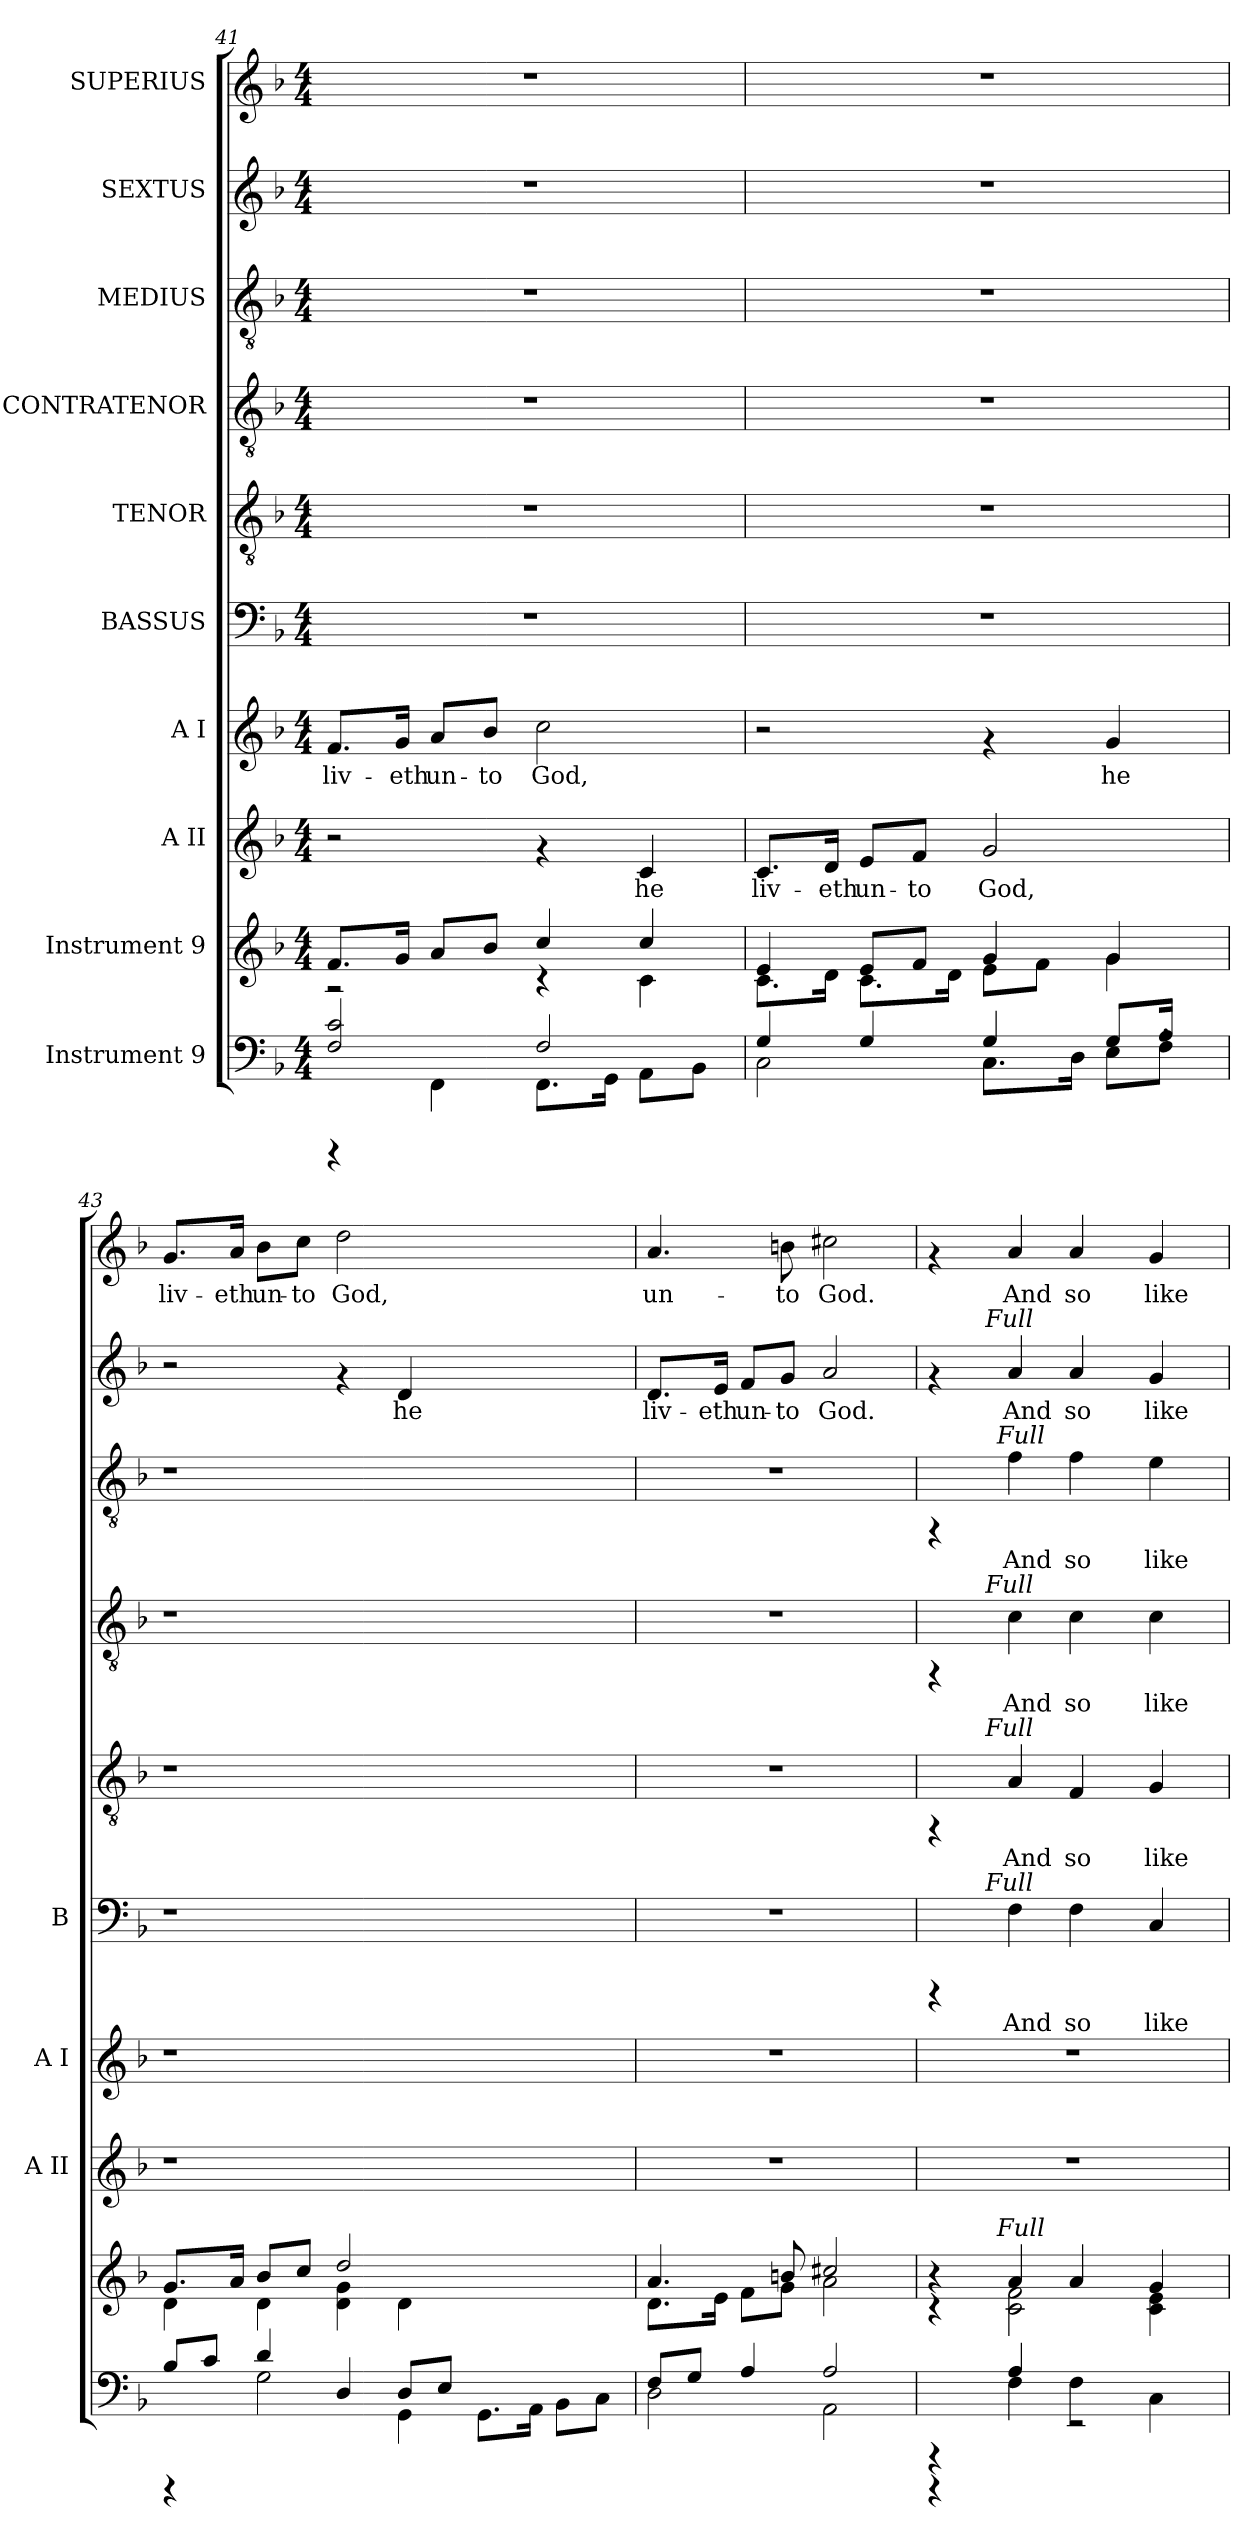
**kern	**kern	**kern	**text	**kern	**text	**kern	**text	**kern	**text	**kern	**text	**kern	**text	**kern	**text	**kern	**text
*part10	*part9	*part8	*part8	*part7	*part7	*part6	*part6	*part5	*part5	*part4	*part4	*part3	*part3	*part2	*part2	*part1	*part1
*staff10	*staff9	*staff8	*staff8	*staff7	*staff7	*staff6	*staff6	*staff5	*staff5	*staff4	*staff4	*staff3	*staff3	*staff2	*staff2	*staff1	*staff1
*I"Instrument 9	*I"Instrument 9	*I"A II	*	*I"A I	*	*I"BASSUS	*	*I"TENOR	*	*I"CONTRATENOR	*	*I"MEDIUS	*	*I"SEXTUS	*	*I"SUPERIUS	*
*	*	*I'A II	*	*I'A I	*	*I'B	*	*	*	*	*	*	*	*	*	*	*
*clefF4	*clefG2	*clefG2	*	*clefG2	*	*clefF4	*	*clefGv2	*	*clefGv2	*	*clefGv2	*	*clefG2	*	*clefG2	*
*k[b-]	*k[b-]	*k[b-]	*	*k[b-]	*	*k[b-]	*	*k[b-]	*	*k[b-]	*	*k[b-]	*	*k[b-]	*	*k[b-]	*
*F:	*F:	*F:	*	*F:	*	*F:	*	*F:	*	*F:	*	*F:	*	*F:	*	*F:	*
*M4/4	*M4/4	*M4/4	*	*M4/4	*	*M4/4	*	*M4/4	*	*M4/4	*	*M4/4	*	*M4/4	*	*M4/4	*
=41	=41	=41	=41	=41	=41	=41	=41	=41	=41	=41	=41	=41	=41	=41	=41	=41	=41
*^	*^	*	*	*	*	*	*	*	*	*	*	*	*	*	*	*	*
!	!	!	!	!	!	!	!LO:LY:b:cj	!	!	!	!	!	!	!	!	!	!	!	!
4rGGGG	2F/ 2c/	8.f/L	2r	2r	.	8.f/L	liv-	1r	.	1r	.	1r	.	1r	.	1r	.	1r	.
!	!	!	!	!	!	!	!LO:LY:b:cj	!	!	!	!	!	!	!	!	!	!	!	!
.	.	16g/J	.	.	.	16g/J	-eth	.	.	.	.	.	.	.	.	.	.	.	.
!	!	!	!	!	!	!	!LO:LY:b:cj	!	!	!	!	!	!	!	!	!	!	!	!
4FF\	.	8a/L	.	.	.	8a/L	un-	.	.	.	.	.	.	.	.	.	.	.	.
!	!	!	!	!	!	!	!LO:LY:b:cj	!	!	!	!	!	!	!	!	!	!	!	!
.	.	8b-/J	.	.	.	8b-/J	-to	.	.	.	.	.	.	.	.	.	.	.	.
!	!	!	!	!	!	!	!LO:LY:b:cj	!	!	!	!	!	!	!	!	!	!	!	!
8.FF\L	2F/	4cc/	4rc	4rf	.	2cc\	God,	.	.	.	.	.	.	.	.	.	.	.	.
16GG\J	.	.	.	.	.	.	.	.	.	.	.	.	.	.	.	.	.	.	.
!	!	!	!	!	!LO:LY:b:cj	!	!	!	!	!	!	!	!	!	!	!	!	!	!
8AA\L	.	4cc/	4c\	4c/	he	.	.	.	.	.	.	.	.	.	.	.	.	.	.
8BB-\J	.	.	.	.	.	.	.	.	.	.	.	.	.	.	.	.	.	.	.
=42	=42	=42	=42	=42	=42	=42	=42	=42	=42	=42	=42	=42	=42	=42	=42	=42	=42	=42	=42
!	!	!	!	!	!LO:LY:b:cj	!	!	!	!	!	!	!	!	!	!	!	!	!	!
2C\	4G/	4e/	8.c\L	8.c/L	liv-	2r	.	1r	.	1r	.	1r	.	1r	.	1r	.	1r	.
!	!	!	!	!	!LO:LY:b:cj	!	!	!	!	!	!	!	!	!	!	!	!	!	!
.	.	.	16d\J	16d/J	-eth	.	.	.	.	.	.	.	.	.	.	.	.	.	.
!	!	!	!	!	!LO:LY:b:cj	!	!	!	!	!	!	!	!	!	!	!	!	!	!
.	4G/	8e/L	8.c\L	8e/L	un-	.	.	.	.	.	.	.	.	.	.	.	.	.	.
!	!	!	!	!	!LO:LY:b:cj	!	!	!	!	!	!	!	!	!	!	!	!	!	!
.	.	8f/J	.	8f/J	-to	.	.	.	.	.	.	.	.	.	.	.	.	.	.
.	.	.	16d\J	.	.	.	.	.	.	.	.	.	.	.	.	.	.	.	.
!	!	!	!	!	!LO:LY:b:cj	!	!	!	!	!	!	!	!	!	!	!	!	!	!
8.C\L	4G/	4g/	8e\L	2g/	God,	4rf	.	.	.	.	.	.	.	.	.	.	.	.	.
.	.	.	8f\J	.	.	.	.	.	.	.	.	.	.	.	.	.	.	.	.
16D\J	.	.	.	.	.	.	.	.	.	.	.	.	.	.	.	.	.	.	.
!	!	!	!	!	!	!	!LO:LY:b:cj	!	!	!	!	!	!	!	!	!	!	!	!
8E\L	8G/L	4g/	4g\	.	.	4g/	he	.	.	.	.	.	.	.	.	.	.	.	.
8F'>\J	16A/J	.	.	.	.	.	.	.	.	.	.	.	.	.	.	.	.	.	.
.	16ryy	.	.	.	.	.	.	.	.	.	.	.	.	.	.	.	.	.	.
!!LO:PB:g=z
=43	=43	=43	=43	=43	=43	=43	=43	=43	=43	=43	=43	=43	=43	=43	=43	=43	=43	=43	=43
!	!	!	!	!	!	!	!	!	!	!	!	!	!	!	!	!	!	!	!LO:LY:b:cj
4rGGGG	8B-/L	8.g/L	4d\	1r	.	1r	.	1r	.	1r	.	1r	.	1r	.	2r	.	8.g/L	liv-
.	8c/J	.	.	.	.	.	.	.	.	.	.	.	.	.	.	.	.	.	.
!	!	!	!	!	!	!	!	!	!	!	!	!	!	!	!	!	!	!	!LO:LY:b:cj
.	.	16a/J	.	.	.	.	.	.	.	.	.	.	.	.	.	.	.	16a/J	-eth
!	!	!	!	!	!	!	!	!	!	!	!	!	!	!	!	!	!	!	!LO:LY:b:cj
2G\	4d/	8b-/L	4d\	.	.	.	.	.	.	.	.	.	.	.	.	.	.	8b-\L	un-
!	!	!	!	!	!	!	!	!	!	!	!	!	!	!	!	!	!	!	!LO:LY:b:cj
.	.	8cc/J	.	.	.	.	.	.	.	.	.	.	.	.	.	.	.	8cc\J	-to
!	!	!	!	!	!	!	!	!	!	!	!	!	!	!	!	!	!	!	!LO:LY:b:cj
.	4D/	2dd/	4g\ 4d\	.	.	.	.	.	.	.	.	.	.	.	.	4rf	.	2dd\	God,
!	!	!	!	!	!	!	!	!	!	!	!	!	!	!	!	!	!LO:LY:b:rj	!	!
4GG\	8D/L	.	4d\	.	.	.	.	.	.	.	.	.	.	.	.	4d/	he	.	.
.	8E/J	.	.	.	.	.	.	.	.	.	.	.	.	.	.	.	.	.	.
8.GG\L	2ryy	2ryy	2ryy	2ryy	.	2ryy	.	2ryy	.	2ryy	.	2ryy	.	2ryy	.	2ryy	.	2ryy	.
16AA\J	.	.	.	.	.	.	.	.	.	.	.	.	.	.	.	.	.	.	.
8BB-\L	.	.	.	.	.	.	.	.	.	.	.	.	.	.	.	.	.	.	.
8C\J	.	.	.	.	.	.	.	.	.	.	.	.	.	.	.	.	.	.	.
=44	=44	=44	=44	=44	=44	=44	=44	=44	=44	=44	=44	=44	=44	=44	=44	=44	=44	=44	=44
!	!	!	!	!	!	!	!	!	!	!	!	!	!	!	!	!	!LO:LY:b:rj	!	!LO:LY:b:cj
2D\	8F/L	4.a/	8.d\L	1r	.	1r	.	1r	.	1r	.	1r	.	1r	.	8.d/L	liv-	4.a/	un-
.	8G/J	.	.	.	.	.	.	.	.	.	.	.	.	.	.	.	.	.	.
!	!	!	!	!	!	!	!	!	!	!	!	!	!	!	!	!	!LO:LY:b:rj	!	!
.	.	.	16e\J	.	.	.	.	.	.	.	.	.	.	.	.	16e/J	-eth	.	.
!	!	!	!	!	!	!	!	!	!	!	!	!	!	!	!	!	!LO:LY:b:rj	!	!
.	4A/	.	8f\L	.	.	.	.	.	.	.	.	.	.	.	.	8f/L	un-	.	.
!	!	!	!	!	!	!	!	!	!	!	!	!	!	!	!	!	!LO:LY:b:rj	!	!LO:LY:b:cj
.	.	8bn/	8g\J	.	.	.	.	.	.	.	.	.	.	.	.	8g/J	-to	8bn\	-to
!	!	!	!	!	!	!	!	!	!	!	!	!	!	!	!	!	!LO:LY:b:rj	!	!LO:LY:b:cj
2AA\	2A/	2cc#X/	2a\	.	.	.	.	.	.	.	.	.	.	.	.	2a/	God.	2cc#X\	God.
=45	=45	=45	=45	=45	=45	=45	=45	=45	=45	=45	=45	=45	=45	=45	=45	=45	=45	=45	=45
*	*	*	*^	*	*	*	*	*^	*	*^	*	*^	*	*^	*	*^	*	*	*
4rGGGG	4rEEE	4ra	4rc	8...ryy	1r	.	1r	.	4rCCC	8..ryy	.	4rFF	8..ryy	.	4rFF	8..ryy	.	4rFF	8...ryy	.	4rf	8..ryy	.	4rf	.
!	!	!	!	!	!	!	!	!	!	!	!	!	!	!	!	!	!	!	!	!	!	!LO:TX:a:i:t=Full	!	!	!
!	!	!	!	!	!	!	!	!	!	!	!	!	!	!	!	!LO:TX:a:i:t=Full	!	!	!	!	!	!	!	!	!
!	!	!	!	!	!	!	!	!	!	!	!	!	!LO:TX:a:i:t=Full	!	!	!	!	!	!	!	!	!	!	!	!
!	!	!	!	!	!	!	!	!	!	!LO:TX:a:i:t=Full	!	!	!	!	!	!	!	!	!	!	!	!	!	!	!
.	.	.	.	.	.	.	.	.	.	2ryy	.	.	2ryy	.	.	2ryy	.	.	.	.	.	2ryy	.	.	.
!	!	!	!	!	!	!	!	!	!	!	!	!	!	!	!	!	!	!	!LO:TX:a:i:t=Full	!	!	!	!	!	!
!	!	!	!	!LO:TX:a:i:t=Full	!	!	!	!	!	!	!	!	!	!	!	!	!	!	!	!	!	!	!	!	!
.	.	.	.	2ryy	.	.	.	.	.	.	.	.	.	.	.	.	.	.	2ryy	.	.	.	.	.	.
!	!	!	!	!	!	!	!	!	!	!	!LO:LY:b	!	!	!LO:LY:b	!	!	!LO:LY:b	!	!	!LO:LY:b	!	!	!LO:LY:b:rj	!	!LO:LY:b:cj
4F\	4A/	4a/	2c\ 2f\	.	.	.	.	.	4F\	.	And	4A/	.	And	4c\	.	And	4f\	.	And	4a/	.	And	4a/	And
!	!	!	!	!	!	!	!	!	!	!	!LO:LY:b	!	!	!LO:LY:b	!	!	!LO:LY:b	!	!	!LO:LY:b	!	!	!LO:LY:b:rj	!	!LO:LY:b:cj
4F\	2r	4a/	.	.	.	.	.	.	4F\	.	so	4F/	.	so	4c\	.	so	4f\	.	so	4a/	.	so	4a/	so
.	.	.	.	.	.	.	.	.	.	4ryy	.	.	4ryy	.	.	4ryy	.	.	.	.	.	4ryy	.	.	.
.	.	.	.	4ryy	.	.	.	.	.	.	.	.	.	.	.	.	.	.	4ryy	.	.	.	.	.	.
!	!	!	!	!	!	!	!	!	!	!	!LO:LY:b	!	!	!LO:LY:b	!	!	!LO:LY:b	!	!	!LO:LY:b	!	!	!LO:LY:b:rj	!	!LO:LY:b:cj
4C\	.	4g/	4e\ 4c\	.	.	.	.	.	4C/	.	like-	4G/	.	like-	4c\	.	like-	4e\	.	like-	4g/	.	like-	4g/	like-
.	.	.	.	.	.	.	.	.	.	32ryy	.	.	32ryy	.	.	32ryy	.	.	.	.	.	32ryy	.	.	.
.	.	.	.	64ryy	.	.	.	.	.	.	.	.	.	.	.	.	.	.	64ryy	.	.	.	.	.	.
*v	*v	*	*	*	*	*	*	*	*v	*v	*	*v	*v	*	*v	*v	*	*v	*v	*	*v	*v	*	*	*
*	*v	*v	*v	*	*	*	*	*	*	*	*	*	*	*	*	*	*	*	*
=	=	=	=	=	=	=	=	=	=	=	=	=	=	=	=	=	=
*-	*-	*-	*-	*-	*-	*-	*-	*-	*-	*-	*-	*-	*-	*-	*-	*-	*-
